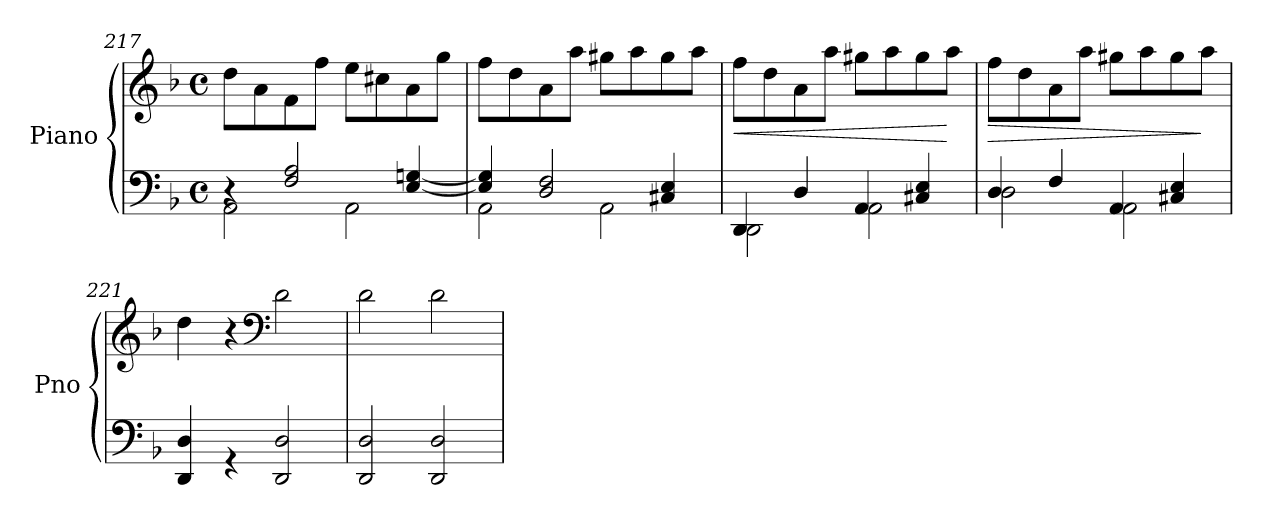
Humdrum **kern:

**kern	**kern	**dynam
*part1	*part1	*part1
*staff2	*staff1	*staff1/2
*I"Piano	*	*
*I'Pno	*	*
*clefF4	*clefG2	*
*k[b-]	*k[b-]	*
*M4/4	*M4/4	*
*met(c)	*met(c)	*
=217	=217	=217
*^	*	*
*	*^	*	*
1ryy	4r	2AA\	8dd\L	.
.	.	.	8a\	.
.	2F/ 2A/	.	8f\	.
.	.	.	8ff\J	.
.	.	2AA\	8ee\L	.
.	.	.	8cc#X\	.
.	[4E/ [4Gn/	.	8a\	.
.	.	.	8gg\J	.
!!LO:LB:g=z
=218	=218	=218	=218	=218
1ryy	4E/] 4G/]	2AA\	8ff\L	.
.	.	.	8dd\	.
.	2D/ 2F/	.	8a\	.
.	.	.	8aa\J	.
.	.	2AA\	8gg#X\L	.
.	.	.	8aa\	.
.	4C#X/ 4E/	.	8gg#\	.
.	.	.	8aa\J	.
=219	=219	=219	=219	=219
!	!	!	!	!LO:HP:b
1ryy	4DD/	2DD\	8ff\L	<
.	.	.	8dd\	.
.	4D/	.	8a\	.
.	.	.	8aa\J	.
.	4AA/	2AA\	8gg#X\L	.
.	.	.	8aa\	.
.	4C#X/ 4E/	.	8gg#\	.
.	.	.	8aa\J	[
=220	=220	=220	=220	=220
!	!	!	!	!LO:HP:b
1ryy	4D/	2D\	8ff\L	>
.	.	.	8dd\	.
.	4F/	.	8a\	.
.	.	.	8aa\J	.
.	4AA/	2AA\	8gg#X\L	.
.	.	.	8aa\	.
.	4C#X/ 4E/	.	8gg#\	.
.	.	.	8aa\J	]
*	*v	*v	*	*
=221	=221	=221	=221
1ryy	4DD/ 4D/	4dd\	.
.	4r	4r	.
*	*	*clefF4	*
!	!	!	!LO:DY:b
!	!	!	!LO:DY:n=1:b
.	2DD/ 2D/	2d\	p other-dynamics
=222	=222	=222	=222
1ryy	2DD/ 2D/	2d\	.
.	2DD/ 2D/	2d\	.
*v	*v	*	*
=	=	=
*-	*-	*-
